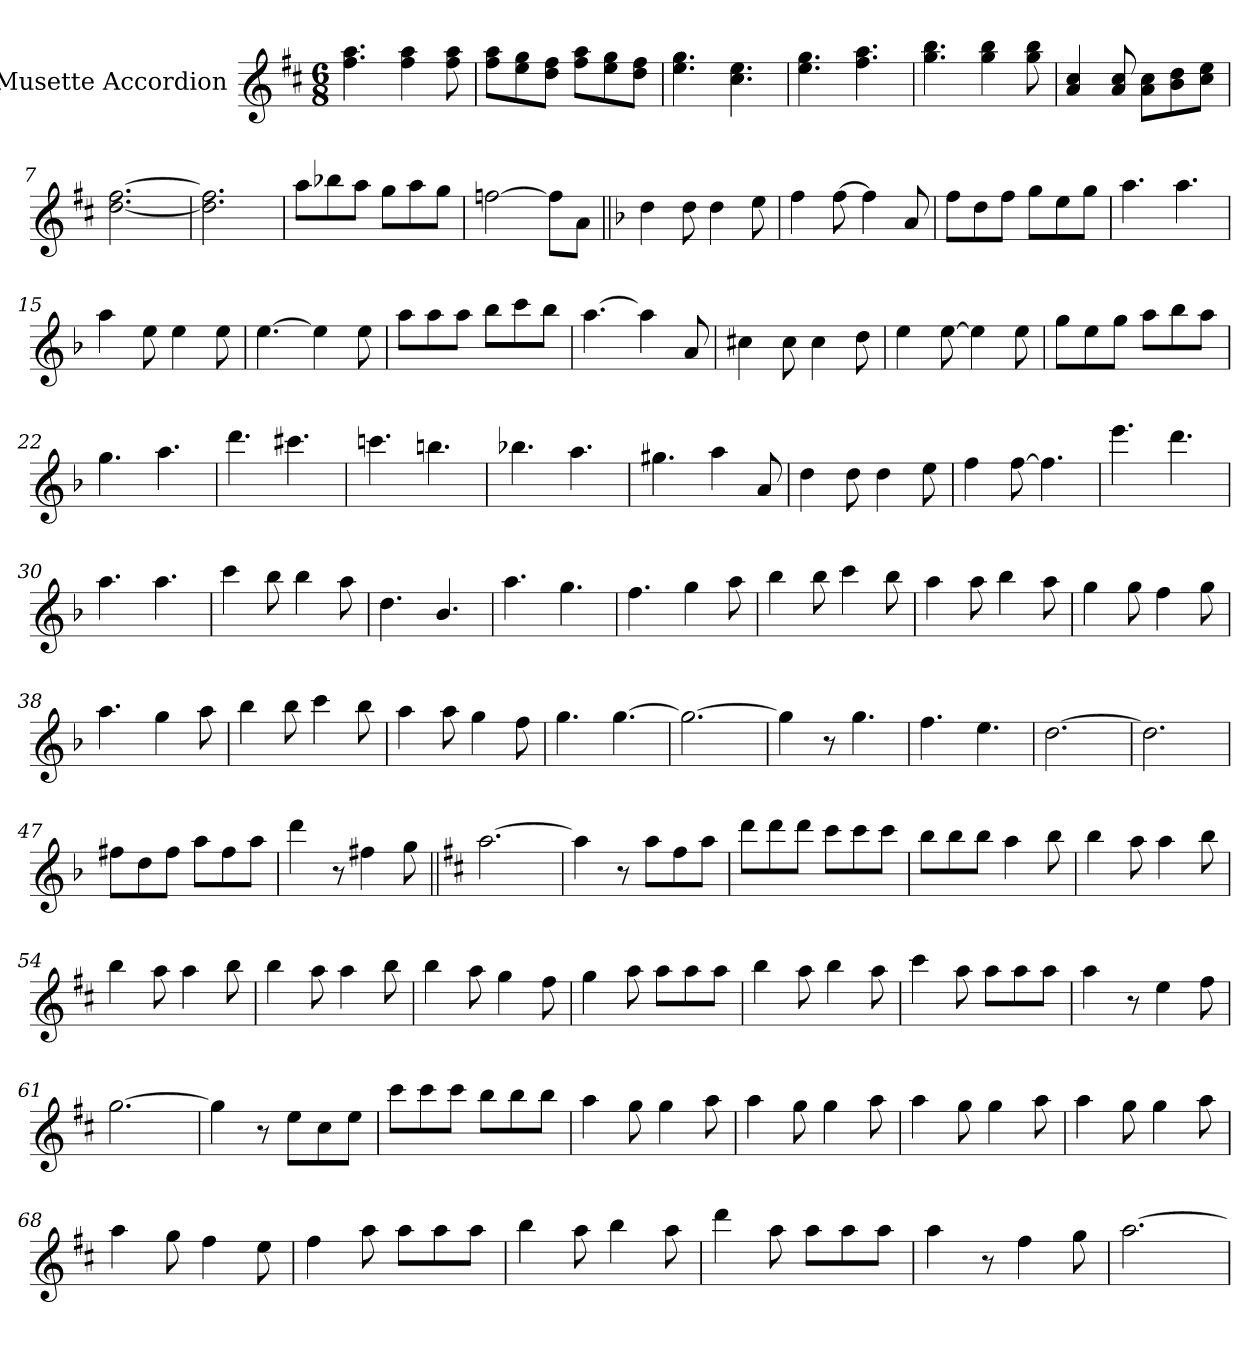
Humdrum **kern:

**kern
*part1
*staff1
*I"Musette Accordion
*clefG2
*ITrd1c2
*k[]
*C:
*M6/8
=1
4.ee\ 4.gg\
4ee\ 4gg\
8ee\ 8gg\
=2
8ee\ 8gg\L
8dd\ 8ff\
8cc\ 8ee\J
8ee\ 8gg\L
8dd\ 8ff\
8cc\ 8ee\J
=3
4.dd\ 4.ff\
4.b\ 4.dd\
=4
4.dd\ 4.ff\
4.ee\ 4.gg\
=5
4.ff\ 4.aa\
4ff\ 4aa\
8ff\ 8aa\
=6
4g/ 4b/
8g/ 8b/
8g\ 8b\L
8a\ 8cc\
8b\ 8dd\J
=7
[2.cc\ [2.ee\
=8
2.cc\] 2.ee\]
!!LO:LB:g=z
=9
8gg\L
8aa-X\
8gg\J
8ff\L
8gg\
8ff\J
=10
[2ee-X\
8ee-\L]
8g\J
=11||
*k[b-e-a-]
*c:
4cc\
8cc\
4cc\
8dd\
=12
4ee-\
[8ee-\
4ee-\]
8g/
=13
8ee-\L
8cc\
8ee-\J
8ff\L
8dd\
8ff\J
=14
4.gg\
4.gg\
=15
4gg\
8dd\
4dd\
8dd\
!!LO:LB:g=z
=16
[4.dd\
4dd\]
8dd\
=17
8gg\L
8gg\
8gg\J
8aa-\L
8bb-\
8aa-\J
=18
[4.gg\
4gg\]
8g/
=19
4bn\
8b\
4b\
8cc\
=20
4dd\
[8dd\
4dd\]
8dd\
=21
8ff\L
8dd\
8ff\J
8gg\L
8aa-\
8gg\J
=22
4.ff\
4.gg\
!!LO:LB:g=z
=23
4.ccc\
4.bbn\
=24
4.bb-X\
4.aan\
=25
4.aa-X\
4.gg\
=26
4.ff#X\
4gg\
8g/
=27
4cc\
8cc\
4cc\
8dd\
=28
4ee-\
[8ee-\
4.ee-\]
=29
4.ddd\
4.ccc\
=30
4.gg\
4.gg\
=31
4bb-\
8aa-\
4aa-\
8gg\
!!LO:LB:g=z
=32
4.cc\
4.a-/
=33
4.gg\
4.ff\
=34
4.ee-\
4ff\
8gg\
=35
4aa-\
8aa-\
4bb-\
8aa-\
=36
4gg\
8gg\
4aa-\
8gg\
=37
4ff\
8ff\
4ee-\
8ff\
=38
4.gg\
4ff\
8gg\
=39
4aa-\
8aa-\
4bb-\
8aa-\
=40
4gg\
8gg\
4ff\
8ee-\
!!LO:LB:g=z
=41
4.ff\
[4.ff\
=42
2.ff\_
=43
4ff\]
8r
4.ff\
=44
4.ee-\
4.dd\
=45
[2.cc\
=46
2.cc\]
=47
8een\L
8cc\
8ee\J
8gg\L
8ee\
8gg\J
=48
4ccc\
8r
4een\
8ff\
!!LO:LB:g=z
=49||
*k[]
*C:
[2.gg\
=50
4gg\]
8r
8gg\L
8ee\
8gg\J
=51
8ccc\L
8ccc\
8ccc\J
8bb\L
8bb\
8bb\J
=52
8aa\L
8aa\
8aa\J
4gg\
8aa\
=53
4aa\
8gg\
4gg\
8aa\
=54
4aa\
8gg\
4gg\
8aa\
=55
4aa\
8gg\
4gg\
8aa\
=56
4aa\
8gg\
4ff\
8ee\
!!LO:LB:g=z
=57
4ff\
8gg\
8gg\L
8gg\
8gg\J
=58
4aa\
8gg\
4aa\
8gg\
=59
4bb\
8gg\
8gg\L
8gg\
8gg\J
=60
4gg\
8r
4dd\
8ee\
=61
[2.ff\
=62
4ff\]
8r
8dd\L
8b\
8dd\J
=63
8bb\L
8bb\
8bb\J
8aa\L
8aa\
8aa\J
=64
4gg\
8ff\
4ff\
8gg\
!!LO:LB:g=z
=65
4gg\
8ff\
4ff\
8gg\
=66
4gg\
8ff\
4ff\
8gg\
=67
4gg\
8ff\
4ff\
8gg\
=68
4gg\
8ff\
4ee\
8dd\
=69
4ee\
8gg\
8gg\L
8gg\
8gg\J
=70
4aa\
8gg\
4aa\
8gg\
=71
4ccc\
8gg\
8gg\L
8gg\
8gg\J
=72
4gg\
8r
4ee\
8ff\
!!LO:PB:g=z
=73
[2.gg\
=
*-
